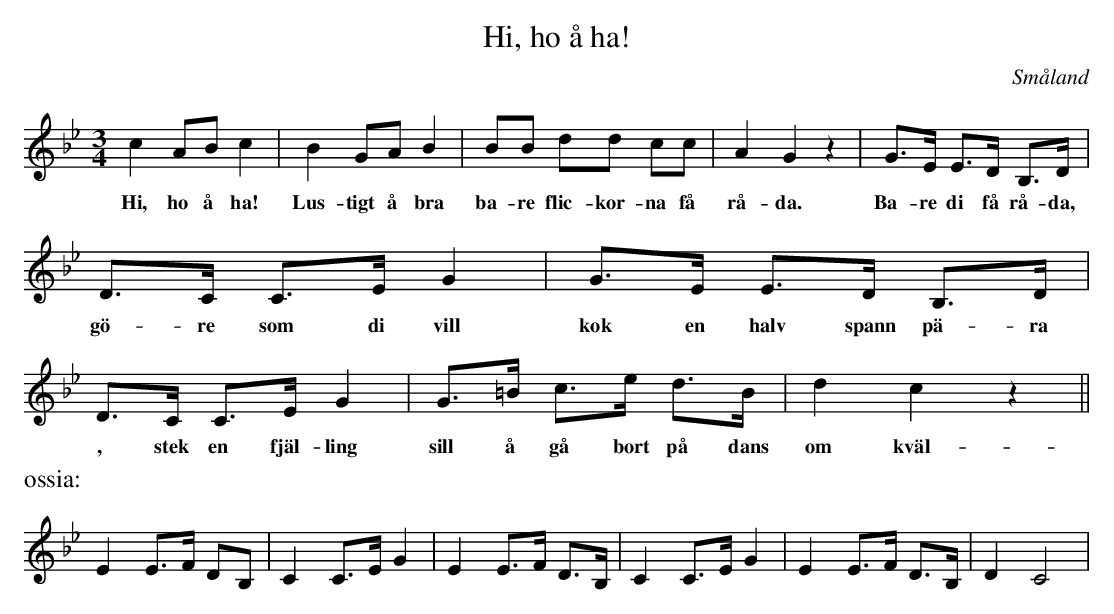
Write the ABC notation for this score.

X:1
T:Hi, ho å ha!
O:Småland
M:3/4
L:1/8
K:Bb
c2 AB c2 | B2 GA B2 | BB dd cc | A2 G2 z2 | G>E E>D B,>D |
w: Hi, ho å ha! Lus-tigt å bra ba-re flic-kor-na få rå-da. Ba-re di få rå-da,
D>C C>E G2 | G>E E>D B,>D | D>C C>E G2 | G>=B c>e d>B | d2 c2 z2 ||
w: gö-re som di vill kok en halv spann pä-ra , stek  en fjäl-ling sill å gå bort på dans om kväl-la
K:Bb
%%text ossia:
E2 E>F DB, | C2 C>E G2 | E2 E>F D>B, | C2 C>E G2 | E2 E>F D>B, | D2 C4 |
